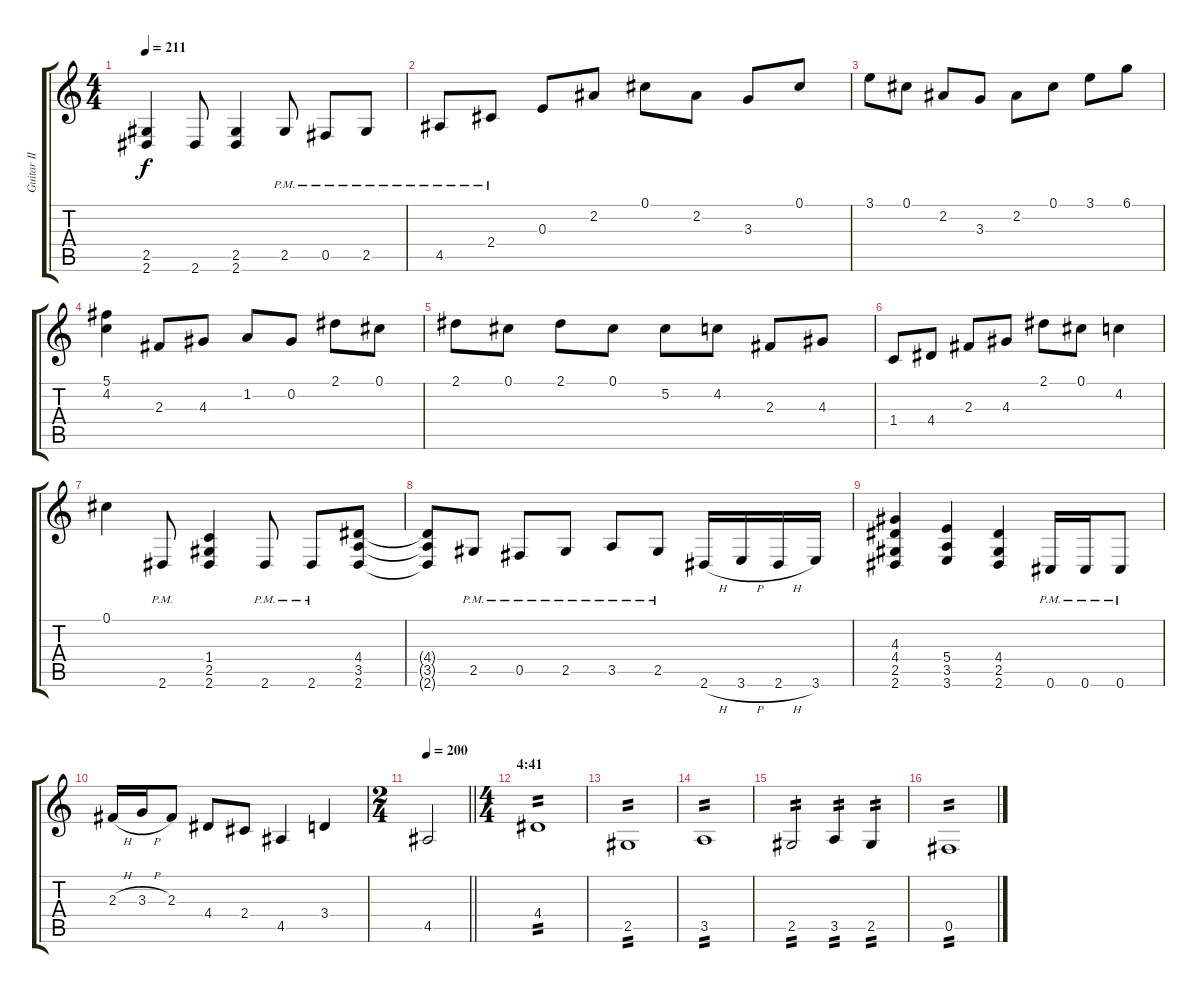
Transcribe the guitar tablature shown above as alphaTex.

\track ("Guitar II" "Guitar II") {instrument distortionguitar}
\staff {score tabs}
\tuning (Db4 Ab3 E3 B2 Gb2 Db2) {hide}
\ts (4 4)
\tempo 211
\clef g2
\ks c
(2.5 2.6).4{dy f} 2.6.8 (2.5 2.6).4 2.5{pm}.8 0.5{pm}.8 2.5{pm}.8 |
4.5{pm}.8 2.4{pm}.8 0.3.8 2.2.8 0.1.8 2.2.8 3.3.8 0.1.8 |
3.1.8 0.1.8 2.2.8 3.3.8 2.2.8 0.1.8 3.1.8 6.1.8 |
(5.1 4.2).4 2.3.8 4.3.8 1.2.8 0.2.8 2.1.8 0.1.8 |
2.1.8 0.1.8 2.1.8 0.1.8 5.2.8 4.2.8 2.3.8 4.3.8 |
1.4.8 4.4.8 2.3.8 4.3.8 2.1.8 0.1.8 4.2.4 |
0.1.4 2.6{pm}.8 (1.4 2.5 2.6).4 2.6{pm}.8 2.6{pm}.8 (4.4 3.5 2.6).8 |
(4.4{t} 3.5{t} 2.6{t}).8 2.5{pm}.8 0.5{pm}.8 2.5{pm}.8 3.5{pm}.8 2.5{pm}.8 2.6{h}.16 3.6{h}.16 2.6{h}.16 3.6.16 |
(4.3 4.4 2.5 2.6).4 (5.4 3.5 3.6).4 (4.4 2.5 2.6).4 0.6{pm}.16 0.6{pm}.16 0.6{pm}.8 |
2.3{h}.16 3.3{h}.16 2.3.8 4.4.8 2.4.8 4.5.4 3.4.4 |
\ts (2 4)
\tempo 200
\barLineRight lightlight
4.5.2 |
\ts (4 4)
\section ("" "4:41")
4.4.1{tp 2} |
2.5.1{tp 2} |
3.5.1{tp 2} |
2.5.2{tp 2} 3.5.4{tp 2} 2.5.4{tp 2} |
0.5.1{tp 2}
